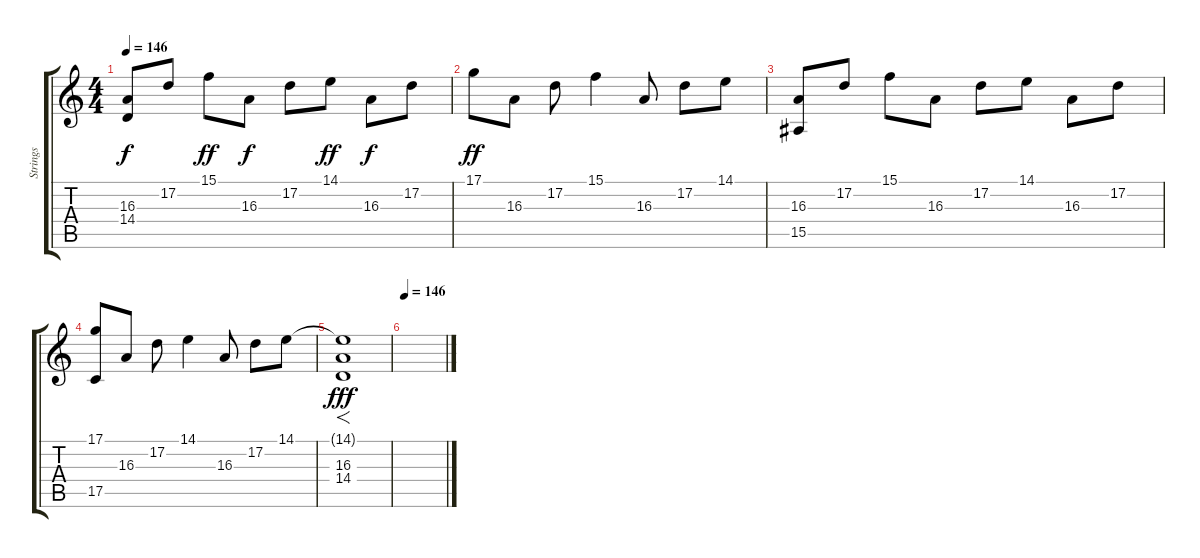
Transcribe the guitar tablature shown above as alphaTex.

\track ("Strings" "Strings") {instrument stringensemble1}
\staff {score tabs}
\tuning (D4 A3 F3 C3 G2 D2) {hide}
\ts (4 4)
\tempo 146
\clef g2
\ks c
(16.3 14.4).8{dy f} 17.2.8 15.1.8{dy ff} 16.3.8{dy f} 17.2.8 14.1.8{dy ff} 16.3.8{dy f} 17.2.8 |
17.1.8{dy ff} 16.3.8 17.2.8 15.1.4 16.3.8 17.2.8 14.1.8 |
(16.3 15.5).8 17.2.8 15.1.8 16.3.8 17.2.8 14.1.8 16.3.8 17.2.8 |
(17.1 17.5).8 16.3.8 17.2.8 14.1.4 16.3.8 17.2.8 14.1.8 |
(14.1{t} 16.3 14.4).1{f dy fff} |
\tempo 146
